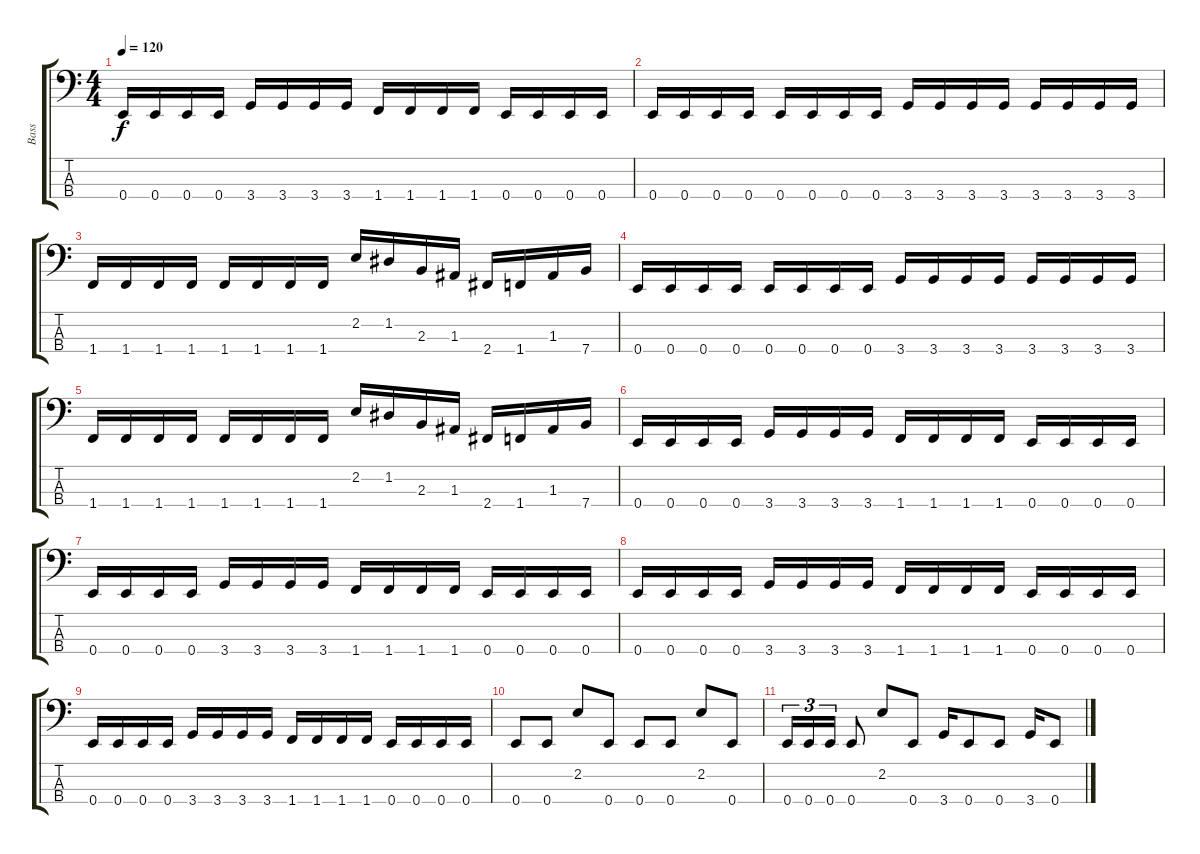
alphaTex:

\track ("Bass" "Bass") {instrument electricbassfinger}
\staff {score tabs}
\tuning (G2 D2 A1 E1) {hide}
\ts (4 4)
\tempo 120
\clef f4
\ks c
0.4.16{dy f} 0.4.16 0.4.16 0.4.16 3.4.16 3.4.16 3.4.16 3.4.16 1.4.16 1.4.16 1.4.16 1.4.16 0.4.16 0.4.16 0.4.16 0.4.16 |
0.4.16 0.4.16 0.4.16 0.4.16 0.4.16 0.4.16 0.4.16 0.4.16 3.4.16 3.4.16 3.4.16 3.4.16 3.4.16 3.4.16 3.4.16 3.4.16 |
1.4.16 1.4.16 1.4.16 1.4.16 1.4.16 1.4.16 1.4.16 1.4.16 2.2.16 1.2.16 2.3.16 1.3.16 2.4.16 1.4.16 1.3.16 7.4.16 |
0.4.16 0.4.16 0.4.16 0.4.16 0.4.16 0.4.16 0.4.16 0.4.16 3.4.16 3.4.16 3.4.16 3.4.16 3.4.16 3.4.16 3.4.16 3.4.16 |
1.4.16 1.4.16 1.4.16 1.4.16 1.4.16 1.4.16 1.4.16 1.4.16 2.2.16 1.2.16 2.3.16 1.3.16 2.4.16 1.4.16 1.3.16 7.4.16 |
0.4.16 0.4.16 0.4.16 0.4.16 3.4.16 3.4.16 3.4.16 3.4.16 1.4.16 1.4.16 1.4.16 1.4.16 0.4.16 0.4.16 0.4.16 0.4.16 |
0.4.16 0.4.16 0.4.16 0.4.16 3.4.16 3.4.16 3.4.16 3.4.16 1.4.16 1.4.16 1.4.16 1.4.16 0.4.16 0.4.16 0.4.16 0.4.16 |
0.4.16 0.4.16 0.4.16 0.4.16 3.4.16 3.4.16 3.4.16 3.4.16 1.4.16 1.4.16 1.4.16 1.4.16 0.4.16 0.4.16 0.4.16 0.4.16 |
0.4.16 0.4.16 0.4.16 0.4.16 3.4.16 3.4.16 3.4.16 3.4.16 1.4.16 1.4.16 1.4.16 1.4.16 0.4.16 0.4.16 0.4.16 0.4.16 |
0.4.8 0.4.8 2.2.8 0.4.8 0.4.8 0.4.8 2.2.8 0.4.8 |
0.4.16{tu (3 2)} 0.4.16{tu (3 2)} 0.4.16{tu (3 2)} 0.4.8 2.2.8 0.4.8 3.4.16 0.4.8 0.4.8 3.4.16 0.4.8
